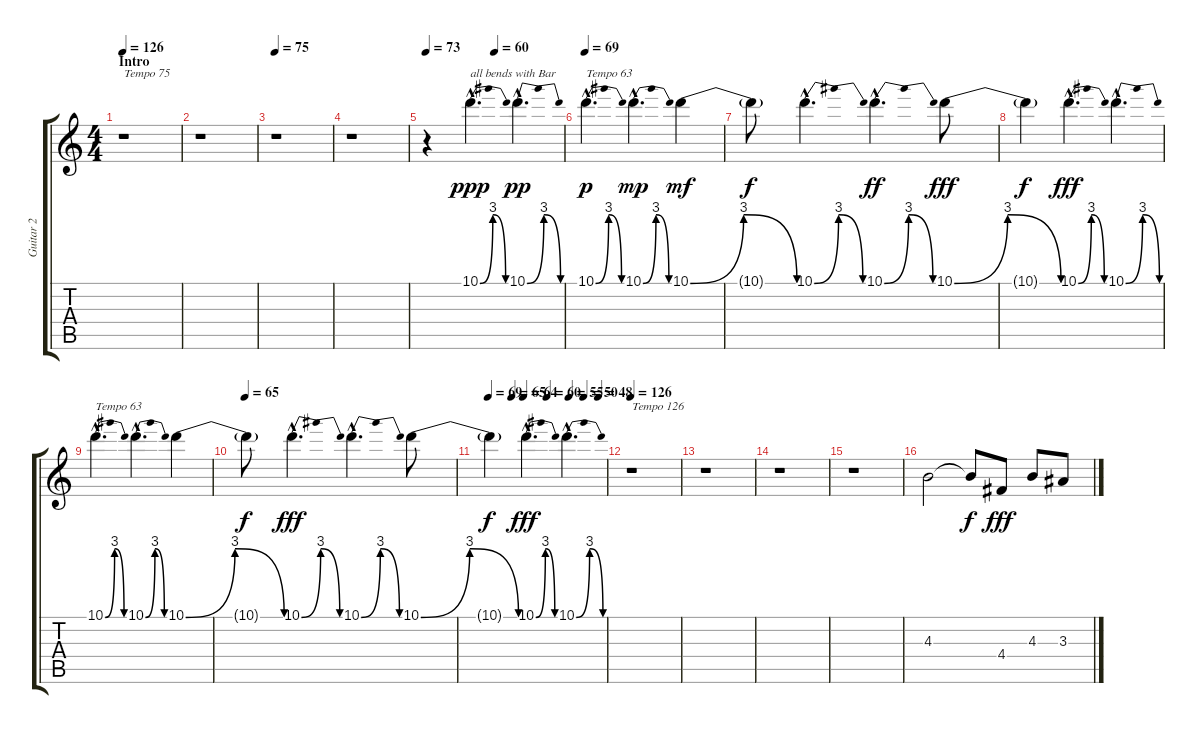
\track ("Guitar 2" "Guitar 2") {instrument distortionguitar}
\staff {score tabs}
\tuning (E4 B3 G3 D3 A2 D2) {hide}
\ts (4 4)
\section ("" "Intro")
\tempo 126
\tempo 73
\tempo 126
\clef g2
\ks c
r.1{txt "Tempo 75" dy ppp instrument distortionguitar} |
r.1 |
\tempo 75
r.1 |
r.1 |
\tempo 73
\tempo (60 0.5)
r.4 10.1{be (bendrelease 0 0 30 12 30 12 60 0) hac}.4{d txt "all bends with Bar"} 10.1{be (bendrelease 0 0 30 12 30 12 60 0) hac}.4{d dy pp} |
\tempo 69
10.1{be (bendrelease 0 0 30 12 30 12 60 0) hac}.4{d txt "Tempo 63" dy p} 10.1{be (bendrelease 0 0 30 12 30 12 60 0) hac}.4{d dy mp} 10.1{be (bendrelease 0 0 30 12 30 12 60 0)}.4{dy mf} |
10.1{t}.8{dy f} 10.1{be (bendrelease 0 0 30 12 30 12 60 0) hac}.4{d} 10.1{be (bendrelease 0 0 30 12 30 12 60 0) hac}.4{d dy ff} 10.1{be (bendrelease 0 0 30 12 30 12 60 0)}.8{dy fff} |
10.1{t}.4{dy f} 10.1{be (bendrelease 0 0 30 12 30 12 60 0) hac}.4{d dy fff} 10.1{be (bendrelease 0 0 30 12 30 12 60 0) hac}.4{d} |
10.1{be (bendrelease 0 0 30 12 30 12 60 0) hac}.4{d txt "Tempo 63"} 10.1{be (bendrelease 0 0 30 12 30 12 60 0) hac}.4{d} 10.1{be (bendrelease 0 0 30 12 30 12 60 0)}.4 |
\tempo 65
10.1{t}.8{dy f} 10.1{be (bendrelease 0 0 30 12 30 12 60 0) hac}.4{d dy fff} 10.1{be (bendrelease 0 0 30 12 30 12 60 0) hac}.4{d} 10.1{be (bendrelease 0 0 30 12 30 12 60 0)}.8 |
\tempo 69
\tempo (65 0.2)
\tempo (64 0.3)
\tempo (60 0.5)
\tempo (55 0.6875)
\tempo (50 0.8125)
\tempo (48 0.9375)
10.1{t}.4{dy f} 10.1{be (bendrelease 0 0 30 12 30 12 60 0) hac}.4{d dy fff} 10.1{be (bendrelease 0 0 30 12 30 12 60 0) hac}.4{d} |
\tempo 126
r.1{txt "Tempo 126"} |
r.1 |
r.1 |
r.1 |
4.3.2 4.3{t}.8{dy f} 4.4.8{dy fff} 4.3.8 3.3.8
